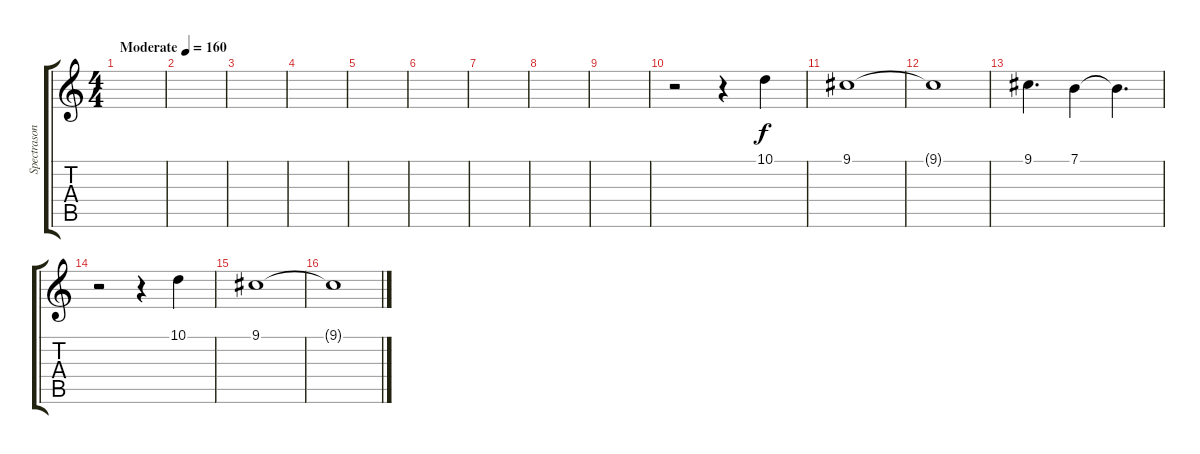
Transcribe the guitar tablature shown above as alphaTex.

\track ("Spectrasonics Omnisphere" "Spectrason") {instrument pad4choir}
\staff {score tabs}
\tuning (E4 B3 G3 D3 A2 E2) {hide}
\ts (4 4)
\tempo (160 "Moderate")
\clef g2
\ks c
|
|
|
|
|
|
|
|
|
r.2 r.4 10.1.4 |
9.1.1 |
9.1{t}.1 |
9.1.4{d} 7.1.4 7.1{t}.4{d} |
r.2 r.4 10.1.4 |
9.1.1 |
9.1{t}.1
